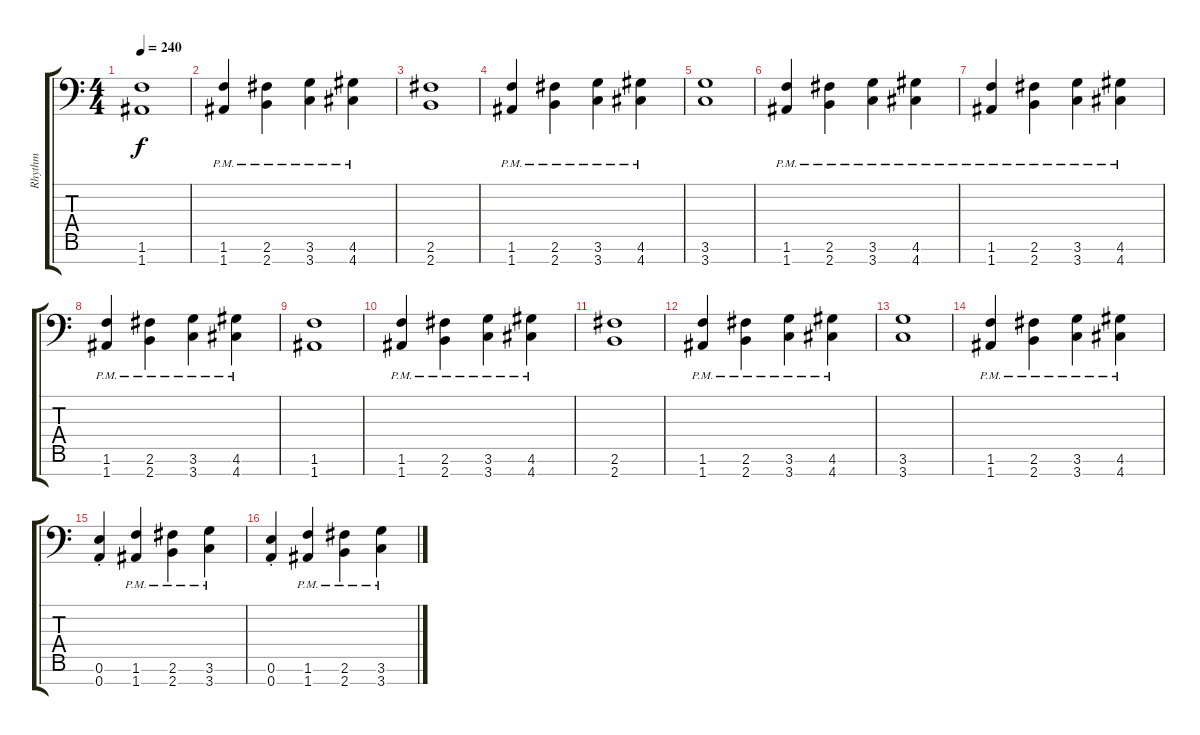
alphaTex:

\track ("Rhythm" "Rhythm") {instrument overdrivenguitar}
\staff {score tabs}
\tuning (E4 B3 G3 D3 A2 E2 A1) {hide}
\ts (4 4)
\tempo 240
\clef f4
\ks c
(1.6 1.7).1{dy f} |
(1.6{pm} 1.7{pm}).4 (2.6{pm} 2.7{pm}).4 (3.6{pm} 3.7{pm}).4 (4.6{pm} 4.7{pm}).4 |
(2.6 2.7).1 |
(1.6{pm} 1.7{pm}).4 (2.6{pm} 2.7{pm}).4 (3.6{pm} 3.7{pm}).4 (4.6{pm} 4.7{pm}).4 |
(3.6 3.7).1 |
(1.6{pm} 1.7{pm}).4 (2.6{pm} 2.7{pm}).4 (3.6{pm} 3.7{pm}).4 (4.6{pm} 4.7{pm}).4 |
(1.6{pm} 1.7{pm}).4 (2.6{pm} 2.7{pm}).4 (3.6{pm} 3.7{pm}).4 (4.6{pm} 4.7{pm}).4 |
(1.6{pm} 1.7{pm}).4 (2.6{pm} 2.7{pm}).4 (3.6{pm} 3.7{pm}).4 (4.6{pm} 4.7{pm}).4 |
(1.6 1.7).1 |
(1.6{pm} 1.7{pm}).4 (2.6{pm} 2.7{pm}).4 (3.6{pm} 3.7{pm}).4 (4.6{pm} 4.7{pm}).4 |
(2.6 2.7).1 |
(1.6{pm} 1.7{pm}).4 (2.6{pm} 2.7{pm}).4 (3.6{pm} 3.7{pm}).4 (4.6{pm} 4.7{pm}).4 |
(3.6 3.7).1 |
(1.6{pm} 1.7{pm}).4 (2.6{pm} 2.7{pm}).4 (3.6{pm} 3.7{pm}).4 (4.6{pm} 4.7{pm}).4 |
(0.6{st} 0.7{st}).4 (1.6{pm} 1.7{pm}).4 (2.6{pm} 2.7{pm}).4 (3.6{pm} 3.7{pm}).4 |
(0.6{st} 0.7{st}).4 (1.6{pm} 1.7{pm}).4 (2.6{pm} 2.7{pm}).4 (3.6{pm} 3.7{pm}).4
